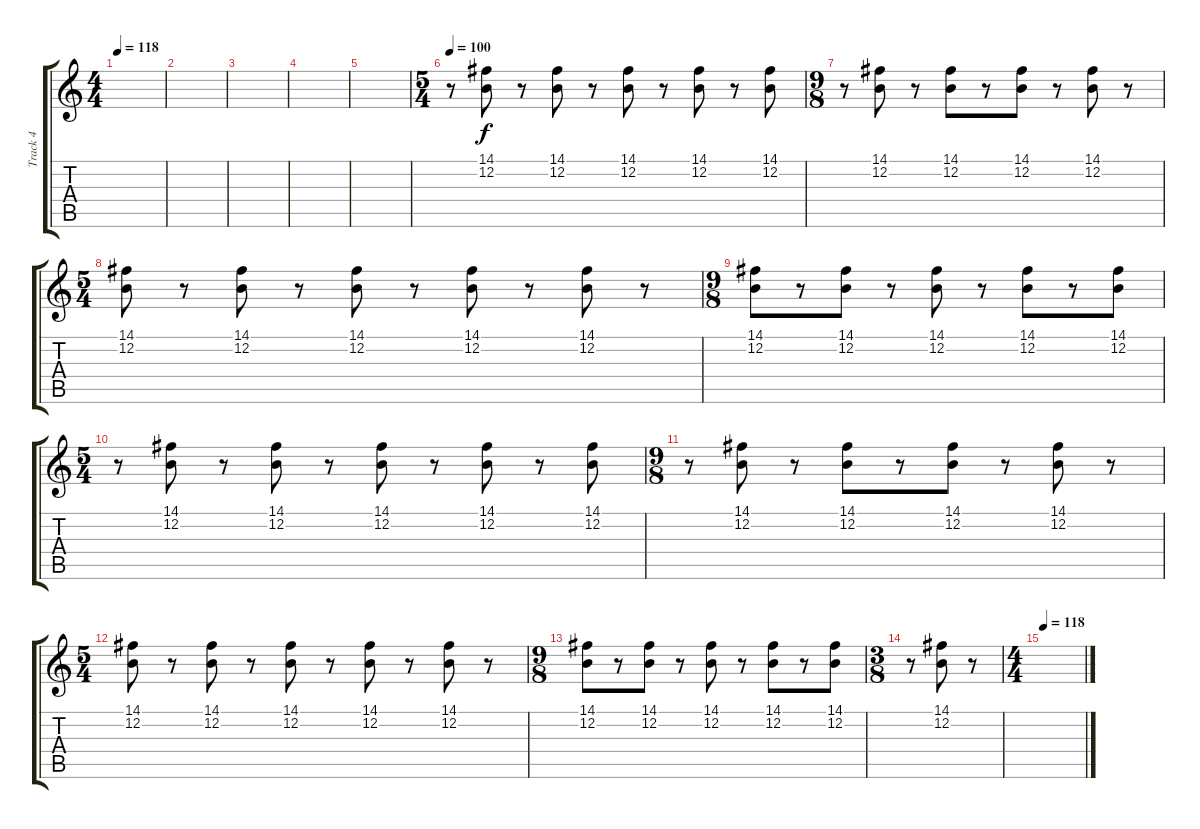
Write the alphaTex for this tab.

\track ("Track 4" "Track 4") {instrument lead2sawtooth}
\staff {score tabs}
\tuning (E4 B3 G3 D3 A2 E2) {hide}
\ts (4 4)
\tempo 118
\clef g2
\ks c
|
|
|
|
|
\ts (5 4)
\tempo 100
r.8{volume 7 balance 13 instrument tangoaccordion} (14.1 12.2).8 r.8 (14.1 12.2).8 r.8 (14.1 12.2).8 r.8 (14.1 12.2).8 r.8 (14.1 12.2).8 |
\ts (9 8)
r.8 (14.1 12.2).8 r.8 (14.1 12.2).8 r.8 (14.1 12.2).8 r.8 (14.1 12.2).8 r.8 |
\ts (5 4)
(14.1 12.2).8 r.8 (14.1 12.2).8 r.8 (14.1 12.2).8 r.8 (14.1 12.2).8 r.8 (14.1 12.2).8 r.8 |
\ts (9 8)
(14.1 12.2).8 r.8 (14.1 12.2).8 r.8 (14.1 12.2).8 r.8 (14.1 12.2).8 r.8 (14.1 12.2).8 |
\ts (5 4)
r.8 (14.1 12.2).8 r.8 (14.1 12.2).8 r.8 (14.1 12.2).8 r.8 (14.1 12.2).8 r.8 (14.1 12.2).8 |
\ts (9 8)
r.8 (14.1 12.2).8 r.8 (14.1 12.2).8 r.8 (14.1 12.2).8 r.8 (14.1 12.2).8 r.8 |
\ts (5 4)
(14.1 12.2).8 r.8 (14.1 12.2).8 r.8 (14.1 12.2).8 r.8 (14.1 12.2).8 r.8 (14.1 12.2).8 r.8 |
\ts (9 8)
(14.1 12.2).8 r.8 (14.1 12.2).8 r.8 (14.1 12.2).8 r.8 (14.1 12.2).8 r.8 (14.1 12.2).8 |
\ts (3 8)
r.8 (14.1 12.2).8 r.8 |
\ts (4 4)
\tempo 118
